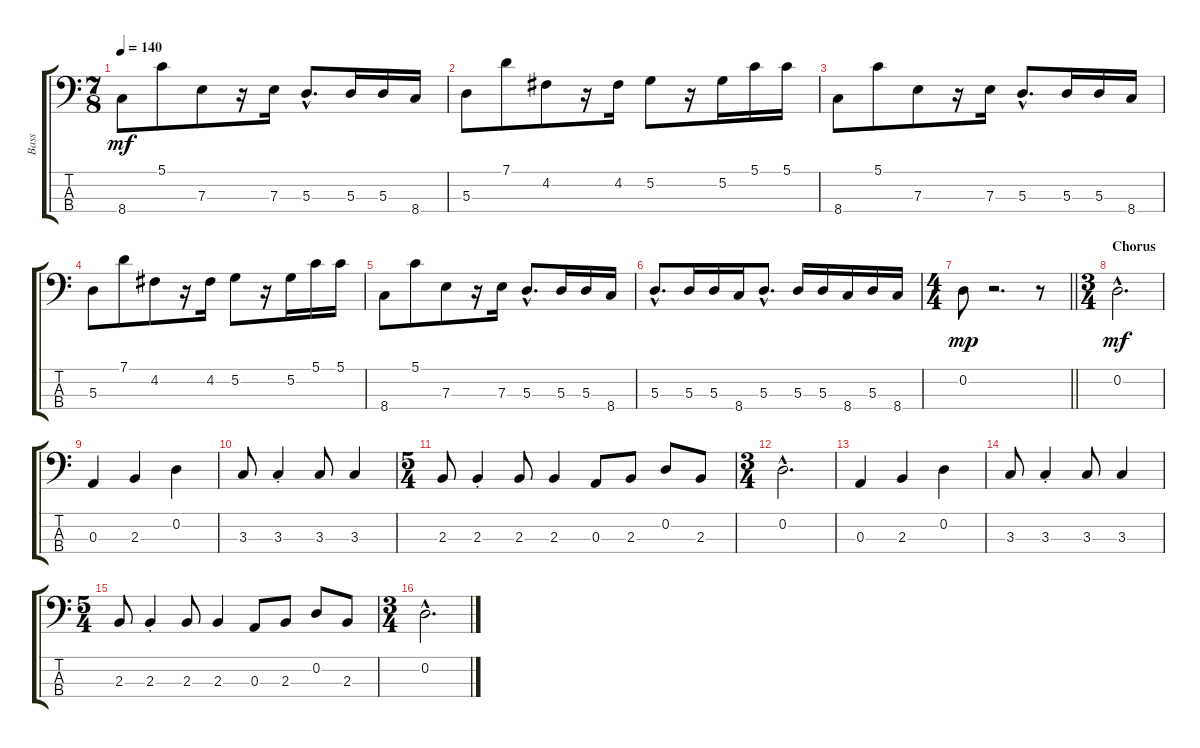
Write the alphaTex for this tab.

\track ("Bass" "Bass") {instrument electricbassfinger}
\staff {score tabs}
\tuning (G2 D2 A1 E1) {hide}
\ts (7 8)
\tempo 140
\clef f4
\ks c
8.4.8{dy mf} 5.1.8 7.3.8 r.16 7.3.16 5.3{hac}.8{d} 5.3.16 5.3.16 8.4.16 |
5.3.8 7.1.8 4.2.8 r.16 4.2.16 5.2.8 r.16 5.2.16 5.1.16 5.1.16 |
8.4.8 5.1.8 7.3.8 r.16 7.3.16 5.3{hac}.8{d} 5.3.16 5.3.16 8.4.16 |
5.3.8 7.1.8 4.2.8 r.16 4.2.16 5.2.8 r.16 5.2.16 5.1.16 5.1.16 |
8.4.8 5.1.8 7.3.8 r.16 7.3.16 5.3{hac}.8{d} 5.3.16 5.3.16 8.4.16 |
5.3{hac}.8{d} 5.3.16 5.3.16 8.4.16 5.3{hac}.8{d} 5.3.16 5.3.16 8.4.16 5.3.16 8.4.16 |
\ts (4 4)
\barLineRight lightlight
0.2.8{dy mp} r.2{d} r.8 |
\ts (3 4)
\section ("" "Chorus")
0.2{hac}.2{d dy mf} |
0.3.4 2.3.4 0.2.4 |
3.3.8 3.3{st}.4 3.3.8 3.3.4 |
\ts (5 4)
2.3.8 2.3{st}.4 2.3.8 2.3.4 0.3.8 2.3.8 0.2.8 2.3.8 |
\ts (3 4)
0.2{hac}.2{d} |
0.3.4 2.3.4 0.2.4 |
3.3.8 3.3{st}.4 3.3.8 3.3.4 |
\ts (5 4)
2.3.8 2.3{st}.4 2.3.8 2.3.4 0.3.8 2.3.8 0.2.8 2.3.8 |
\ts (3 4)
0.2{hac}.2{d}
